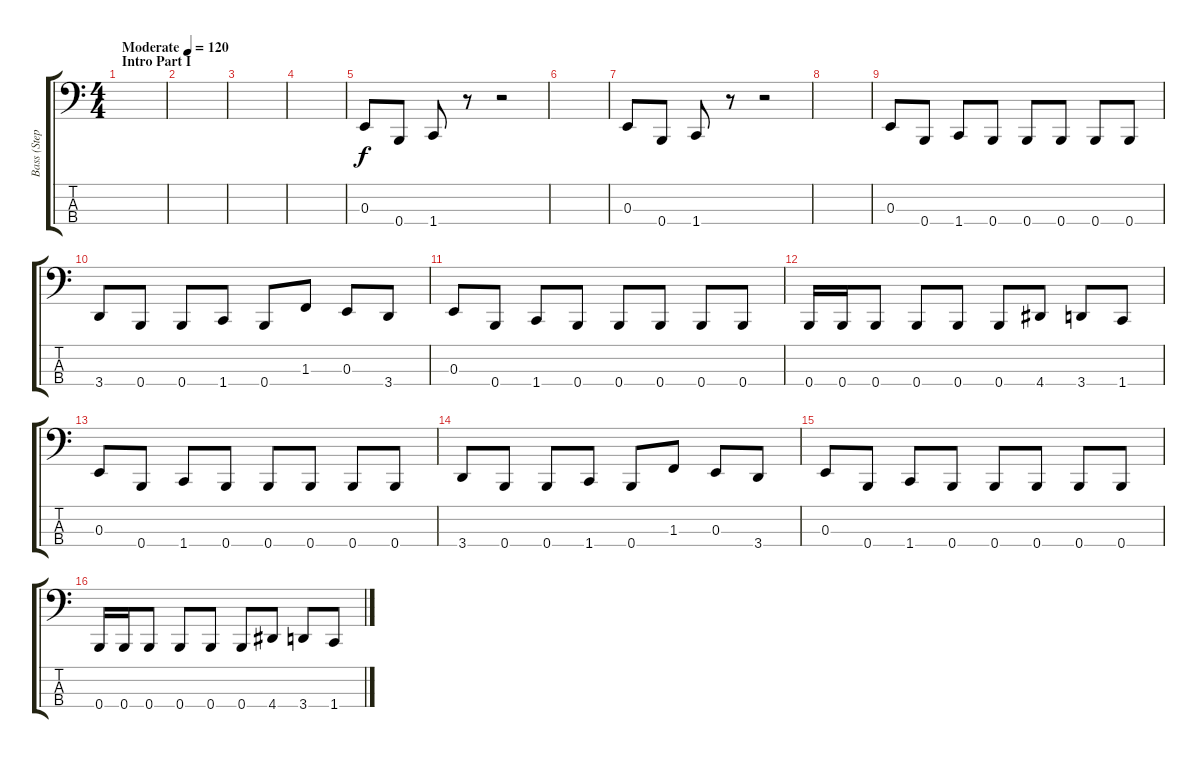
\track ("Bass (Stephane Barbe)" "Bass (Step") {instrument electricbasspick}
\staff {score tabs}
\tuning (D2 A1 E1 B0) {hide}
\ts (4 4)
\section ("" "Intro Part I")
\tempo (120 "Moderate")
\clef f4
\ks c
|
|
|
|
0.3.8 0.4.8 1.4.8 r.8 r.2 |
|
0.3.8 0.4.8 1.4.8 r.8 r.2 |
|
0.3.8 0.4.8 1.4.8 0.4.8 0.4.8 0.4.8 0.4.8 0.4.8 |
3.4.8 0.4.8 0.4.8 1.4.8 0.4.8 1.3.8 0.3.8 3.4.8 |
0.3.8 0.4.8 1.4.8 0.4.8 0.4.8 0.4.8 0.4.8 0.4.8 |
0.4.16 0.4.16 0.4.8 0.4.8 0.4.8 0.4.8 4.4.8 3.4.8 1.4.8 |
0.3.8 0.4.8 1.4.8 0.4.8 0.4.8 0.4.8 0.4.8 0.4.8 |
3.4.8 0.4.8 0.4.8 1.4.8 0.4.8 1.3.8 0.3.8 3.4.8 |
0.3.8 0.4.8 1.4.8 0.4.8 0.4.8 0.4.8 0.4.8 0.4.8 |
0.4.16 0.4.16 0.4.8 0.4.8 0.4.8 0.4.8 4.4.8 3.4.8 1.4.8
